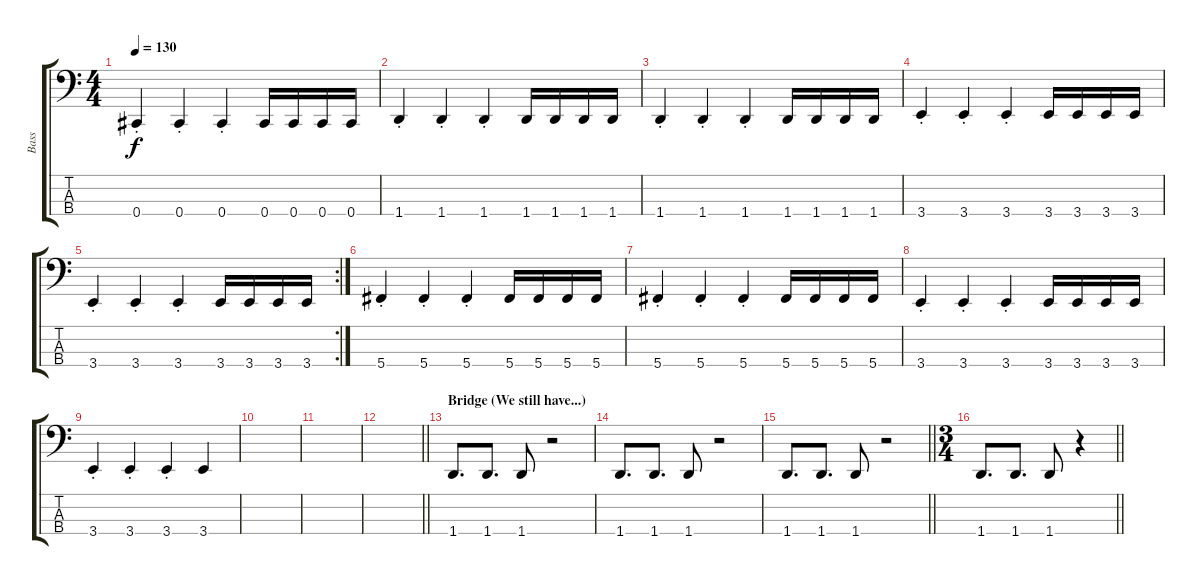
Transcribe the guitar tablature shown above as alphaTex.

\track ("Bass" "Bass") {instrument electricbasspick}
\staff {score tabs}
\tuning (Gb2 Db2 Ab1 Db1) {hide}
\ts (4 4)
\tempo 130
\clef f4
\ks c
0.4{st}.4{dy f} 0.4{st}.4 0.4{st}.4 0.4.16 0.4.16 0.4.16 0.4.16 |
1.4{st}.4 1.4{st}.4 1.4{st}.4 1.4.16 1.4.16 1.4.16 1.4.16 |
1.4{st}.4 1.4{st}.4 1.4{st}.4 1.4.16 1.4.16 1.4.16 1.4.16 |
3.4{st}.4 3.4{st}.4 3.4{st}.4 3.4.16 3.4.16 3.4.16 3.4.16 |
\rc 2
3.4{st}.4 3.4{st}.4 3.4{st}.4 3.4.16 3.4.16 3.4.16 3.4.16 |
5.4{st}.4 5.4{st}.4 5.4{st}.4 5.4.16 5.4.16 5.4.16 5.4.16 |
5.4{st}.4 5.4{st}.4 5.4{st}.4 5.4.16 5.4.16 5.4.16 5.4.16 |
3.4{st}.4 3.4{st}.4 3.4{st}.4 3.4.16 3.4.16 3.4.16 3.4.16 |
3.4{st}.4 3.4{st}.4 3.4{st}.4 3.4.4 |
|
|
\barLineRight lightlight
|
\section ("" "Bridge (We still have...)")
1.4.8{d} 1.4.8{d} 1.4.8 r.2 |
1.4.8{d} 1.4.8{d} 1.4.8 r.2 |
\barLineRight lightlight
1.4.8{d} 1.4.8{d} 1.4.8 r.2 |
\ts (3 4)
\section ("" "")
\barLineRight lightlight
1.4.8{d} 1.4.8{d} 1.4.8 r.4
